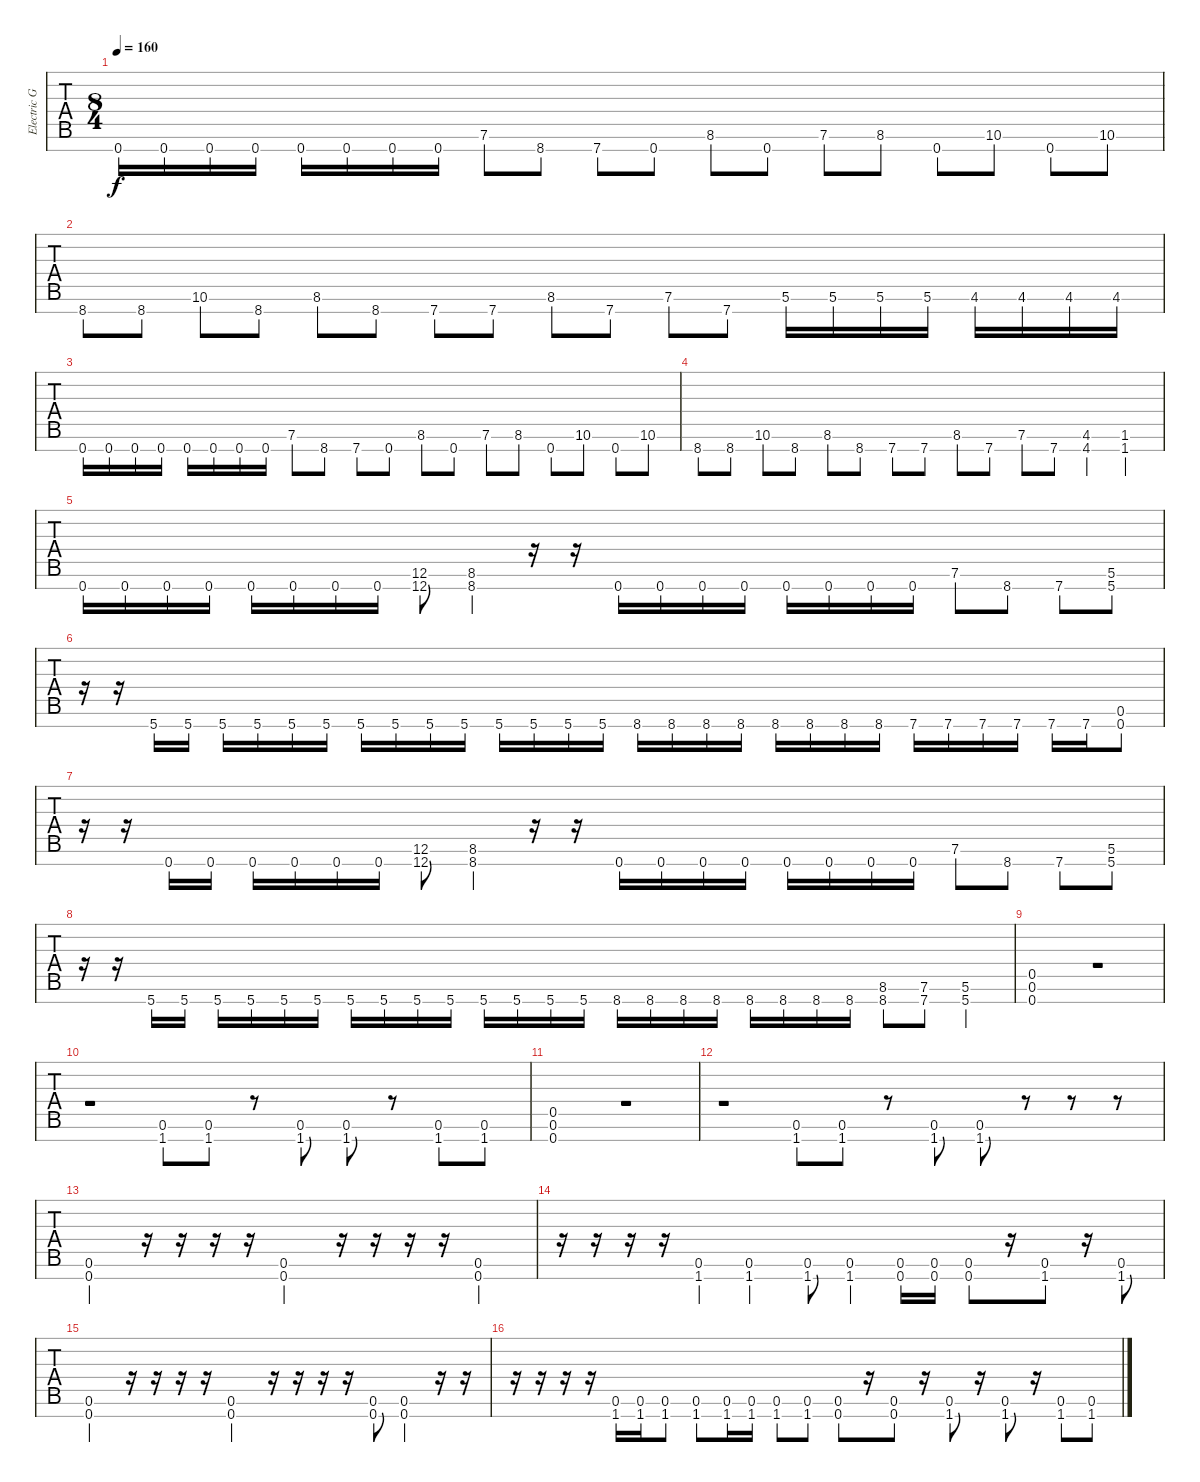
\track ("Electric Guitar" "Electric G") {instrument distortionguitar}
\staff {tabs}
\tuning (D4 A3 F3 C3 G2 D2 G1) {hide}
\ts (8 4)
\tempo 160
\clef f4
\ks c
0.7.16{dy f} 0.7.16 0.7.16 0.7.16 0.7.16 0.7.16 0.7.16 0.7.16 7.6.8 8.7.8 7.7.8 0.7.8 8.6.8 0.7.8 7.6.8 8.6.8 0.7.8 10.6.8 0.7.8 10.6.8 |
8.7.8 8.7.8 10.6.8 8.7.8 8.6.8 8.7.8 7.7.8 7.7.8 8.6.8 7.7.8 7.6.8 7.7.8 5.6.16 5.6.16 5.6.16 5.6.16 4.6.16 4.6.16 4.6.16 4.6.16 |
0.7.16 0.7.16 0.7.16 0.7.16 0.7.16 0.7.16 0.7.16 0.7.16 7.6.8 8.7.8 7.7.8 0.7.8 8.6.8 0.7.8 7.6.8 8.6.8 0.7.8 10.6.8 0.7.8 10.6.8 |
8.7.8 8.7.8 10.6.8 8.7.8 8.6.8 8.7.8 7.7.8 7.7.8 8.6.8 7.7.8 7.6.8 7.7.8 (4.6 4.7).4 (1.6 1.7).4 |
0.7.16 0.7.16 0.7.16 0.7.16 0.7.16 0.7.16 0.7.16 0.7.16 (12.6 12.7).8 (8.6 8.7).4 r.16 r.16 0.7.16 0.7.16 0.7.16 0.7.16 0.7.16 0.7.16 0.7.16 0.7.16 7.6.8 8.7.8 7.7.8 (5.6 5.7).8 |
r.16 r.16 5.7.16 5.7.16 5.7.16 5.7.16 5.7.16 5.7.16 5.7.16 5.7.16 5.7.16 5.7.16 5.7.16 5.7.16 5.7.16 5.7.16 8.7.16 8.7.16 8.7.16 8.7.16 8.7.16 8.7.16 8.7.16 8.7.16 7.7.16 7.7.16 7.7.16 7.7.16 7.7.16 7.7.16 (0.6 0.7).8 |
r.16 r.16 0.7.16 0.7.16 0.7.16 0.7.16 0.7.16 0.7.16 (12.6 12.7).8 (8.6 8.7).4 r.16 r.16 0.7.16 0.7.16 0.7.16 0.7.16 0.7.16 0.7.16 0.7.16 0.7.16 7.6.8 8.7.8 7.7.8 (5.6 5.7).8 |
r.16 r.16 5.7.16 5.7.16 5.7.16 5.7.16 5.7.16 5.7.16 5.7.16 5.7.16 5.7.16 5.7.16 5.7.16 5.7.16 5.7.16 5.7.16 8.7.16 8.7.16 8.7.16 8.7.16 8.7.16 8.7.16 8.7.16 8.7.16 (8.6 8.7).8 (7.6 7.7).8 (5.6 5.7).4 |
(0.5 0.6 0.7).1 r.1 |
r.1 (0.6 1.7).8 (0.6 1.7).8 r.8 (0.6 1.7).8 (0.6 1.7).8 r.8 (0.6 1.7).8 (0.6 1.7).8 |
(0.5 0.6 0.7).1 r.1 |
r.1 (0.6 1.7).8 (0.6 1.7).8 r.8 (0.6 1.7).8 (0.6 1.7).8 r.8 r.8 r.8 |
(0.6 0.7).2 r.16 r.16 r.16 r.16 (0.6 0.7).2 r.16 r.16 r.16 r.16 (0.6 0.7).2 |
r.16 r.16 r.16 r.16 (0.6 1.7).4 (0.6 1.7).2 (0.6 1.7).8 (0.6 1.7).4 (0.6 0.7).16 (0.6 0.7).16 (0.6 0.7).8 r.16 (0.6 1.7).8 r.16 (0.6 1.7).8 |
(0.6 0.7).2 r.16 r.16 r.16 r.16 (0.6 0.7).2 r.16 r.16 r.16 r.16 (0.6 0.7).8 (0.6 0.7).4 r.16 r.16 |
r.16 r.16 r.16 r.16 (0.6 1.7).16 (0.6 1.7).16 (0.6 1.7).8 (0.6 1.7).8 (0.6 1.7).16 (0.6 1.7).16 (0.6 1.7).8 (0.6 1.7).8 (0.6 0.7).8 r.16 (0.6 0.7).8 r.16 (0.6 1.7).8 r.16 (0.6 1.7).8 r.16 (0.6 1.7).8 (0.6 1.7).8
